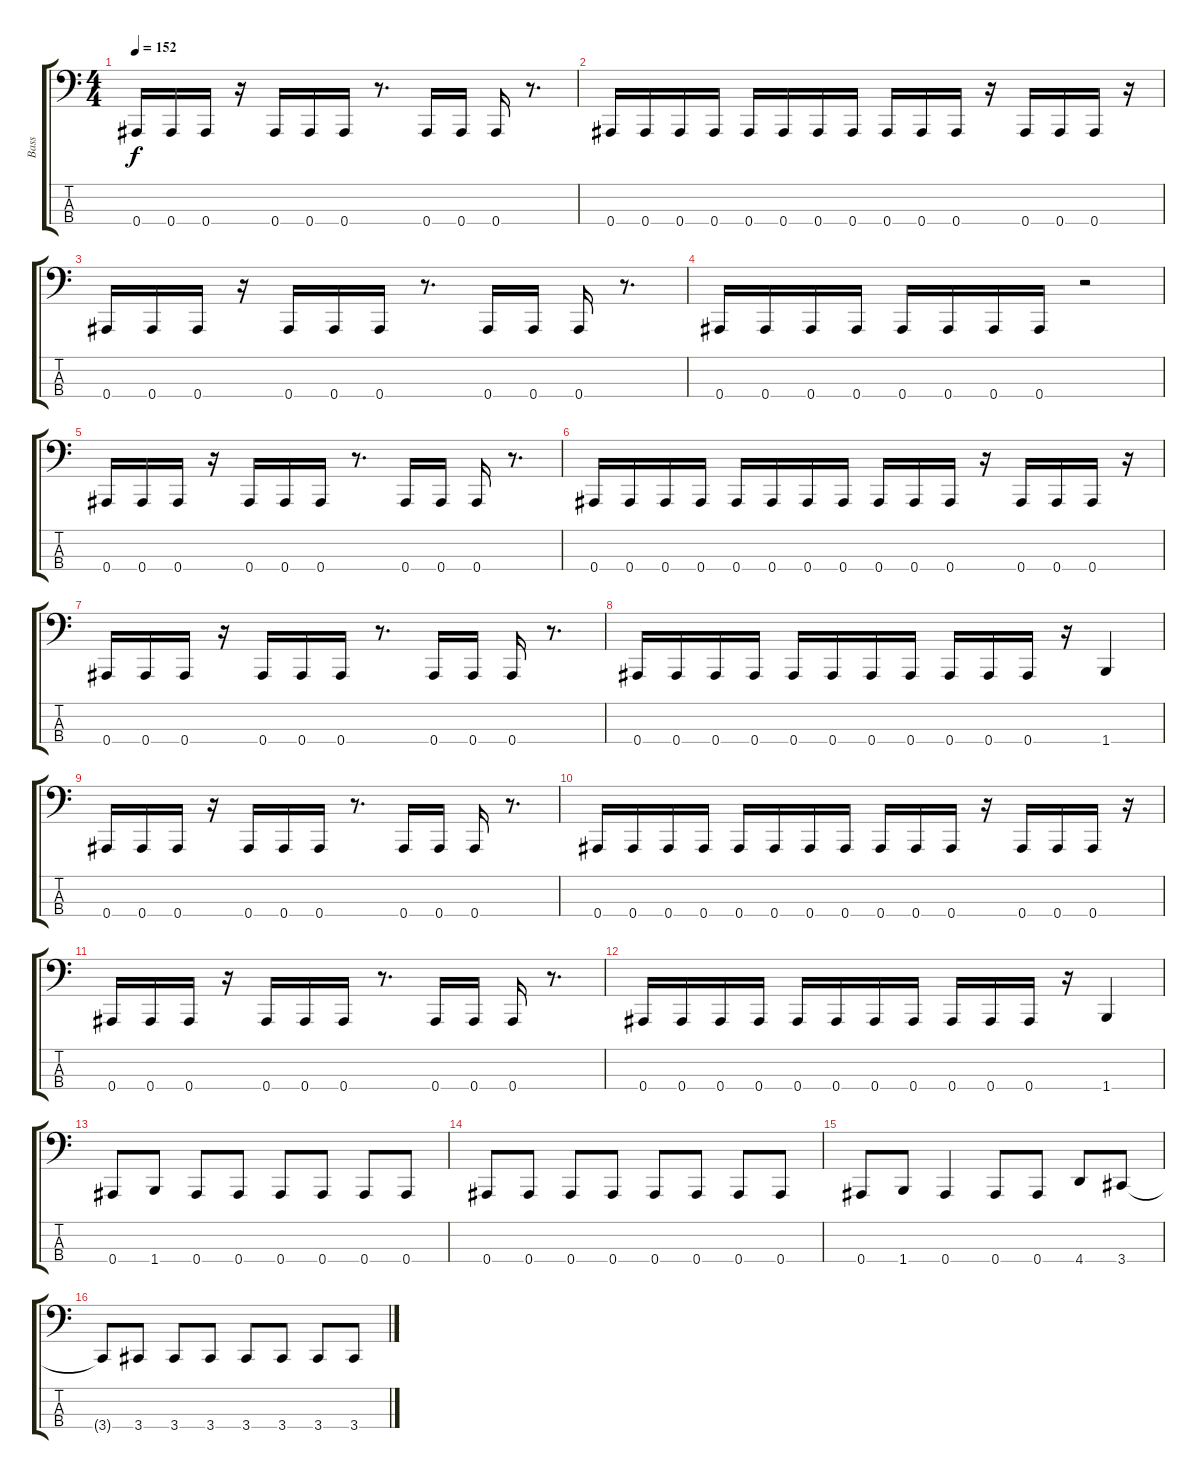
\track ("Bass" "Bass") {instrument electricbasspick}
\staff {score tabs}
\tuning (Eb2 Bb1 F1 Bb0) {hide}
\ts (4 4)
\tempo 152
\clef f4
\ks c
0.4.16{dy f} 0.4.16 0.4.16 r.16 0.4.16 0.4.16 0.4.16 r.8{d} 0.4.16 0.4.16 0.4.16 r.8{d} |
0.4.16 0.4.16 0.4.16 0.4.16 0.4.16 0.4.16 0.4.16 0.4.16 0.4.16 0.4.16 0.4.16 r.16 0.4.16 0.4.16 0.4.16 r.16 |
0.4.16 0.4.16 0.4.16 r.16 0.4.16 0.4.16 0.4.16 r.8{d} 0.4.16 0.4.16 0.4.16 r.8{d} |
0.4.16 0.4.16 0.4.16 0.4.16 0.4.16 0.4.16 0.4.16 0.4.16 r.2 |
0.4.16 0.4.16 0.4.16 r.16 0.4.16 0.4.16 0.4.16 r.8{d} 0.4.16 0.4.16 0.4.16 r.8{d} |
0.4.16 0.4.16 0.4.16 0.4.16 0.4.16 0.4.16 0.4.16 0.4.16 0.4.16 0.4.16 0.4.16 r.16 0.4.16 0.4.16 0.4.16 r.16 |
0.4.16 0.4.16 0.4.16 r.16 0.4.16 0.4.16 0.4.16 r.8{d} 0.4.16 0.4.16 0.4.16 r.8{d} |
0.4.16 0.4.16 0.4.16 0.4.16 0.4.16 0.4.16 0.4.16 0.4.16 0.4.16 0.4.16 0.4.16 r.16 1.4.4 |
0.4.16 0.4.16 0.4.16 r.16 0.4.16 0.4.16 0.4.16 r.8{d} 0.4.16 0.4.16 0.4.16 r.8{d} |
0.4.16 0.4.16 0.4.16 0.4.16 0.4.16 0.4.16 0.4.16 0.4.16 0.4.16 0.4.16 0.4.16 r.16 0.4.16 0.4.16 0.4.16 r.16 |
0.4.16 0.4.16 0.4.16 r.16 0.4.16 0.4.16 0.4.16 r.8{d} 0.4.16 0.4.16 0.4.16 r.8{d} |
0.4.16 0.4.16 0.4.16 0.4.16 0.4.16 0.4.16 0.4.16 0.4.16 0.4.16 0.4.16 0.4.16 r.16 1.4.4 |
0.4.8 1.4.8 0.4.8 0.4.8 0.4.8 0.4.8 0.4.8 0.4.8 |
0.4.8 0.4.8 0.4.8 0.4.8 0.4.8 0.4.8 0.4.8 0.4.8 |
0.4.8 1.4.8 0.4.4 0.4.8 0.4.8 4.4.8 3.4.8 |
3.4{t}.8 3.4.8 3.4.8 3.4.8 3.4.8 3.4.8 3.4.8 3.4.8
